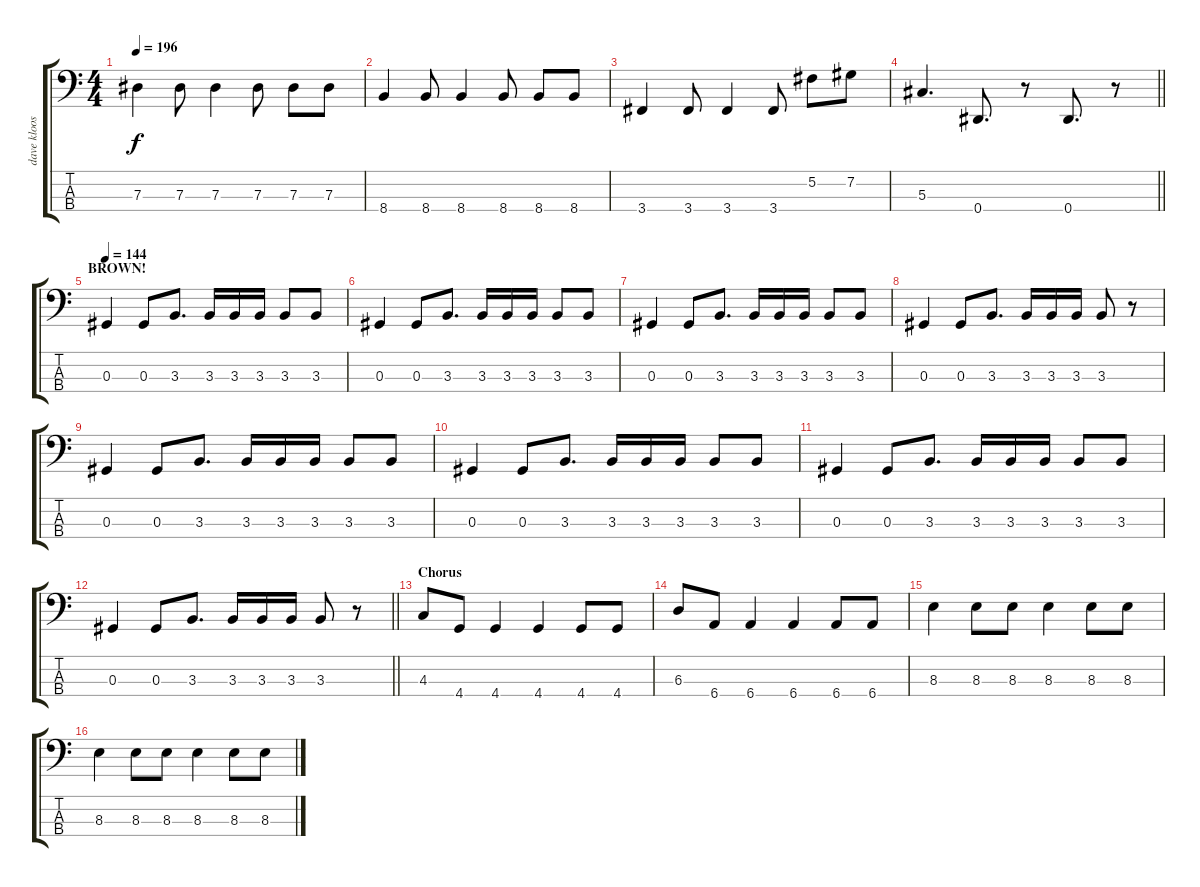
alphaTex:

\track ("dave kloos" "dave kloos") {instrument electricbasspick}
\staff {score tabs}
\tuning (Gb2 Db2 Ab1 Eb1) {hide}
\ts (4 4)
\tempo 196
\clef f4
\ks c
7.3.4{dy f} 7.3.8 7.3.4 7.3.8 7.3.8 7.3.8 |
8.4.4 8.4.8 8.4.4 8.4.8 8.4.8 8.4.8 |
3.4.4 3.4.8 3.4.4 3.4.8 5.2.8 7.2.8 |
\barLineRight lightlight
5.3.4{d} 0.4.8{d} r.8 0.4.8{d} r.8 |
\section ("" "BROWN!")
\tempo 144
0.3.4 0.3.8 3.3.8{d} 3.3.16 3.3.16 3.3.16 3.3.8 3.3.8 |
0.3.4 0.3.8 3.3.8{d} 3.3.16 3.3.16 3.3.16 3.3.8 3.3.8 |
0.3.4 0.3.8 3.3.8{d} 3.3.16 3.3.16 3.3.16 3.3.8 3.3.8 |
0.3.4 0.3.8 3.3.8{d} 3.3.16 3.3.16 3.3.16 3.3.8 r.8 |
0.3.4 0.3.8 3.3.8{d} 3.3.16 3.3.16 3.3.16 3.3.8 3.3.8 |
0.3.4 0.3.8 3.3.8{d} 3.3.16 3.3.16 3.3.16 3.3.8 3.3.8 |
0.3.4 0.3.8 3.3.8{d} 3.3.16 3.3.16 3.3.16 3.3.8 3.3.8 |
\barLineRight lightlight
0.3.4 0.3.8 3.3.8{d} 3.3.16 3.3.16 3.3.16 3.3.8 r.8 |
\section ("" "Chorus")
4.3.8 4.4.8 4.4.4 4.4.4 4.4.8 4.4.8 |
6.3.8 6.4.8 6.4.4 6.4.4 6.4.8 6.4.8 |
8.3.4 8.3.8 8.3.8 8.3.4 8.3.8 8.3.8 |
8.3.4 8.3.8 8.3.8 8.3.4 8.3.8 8.3.8
